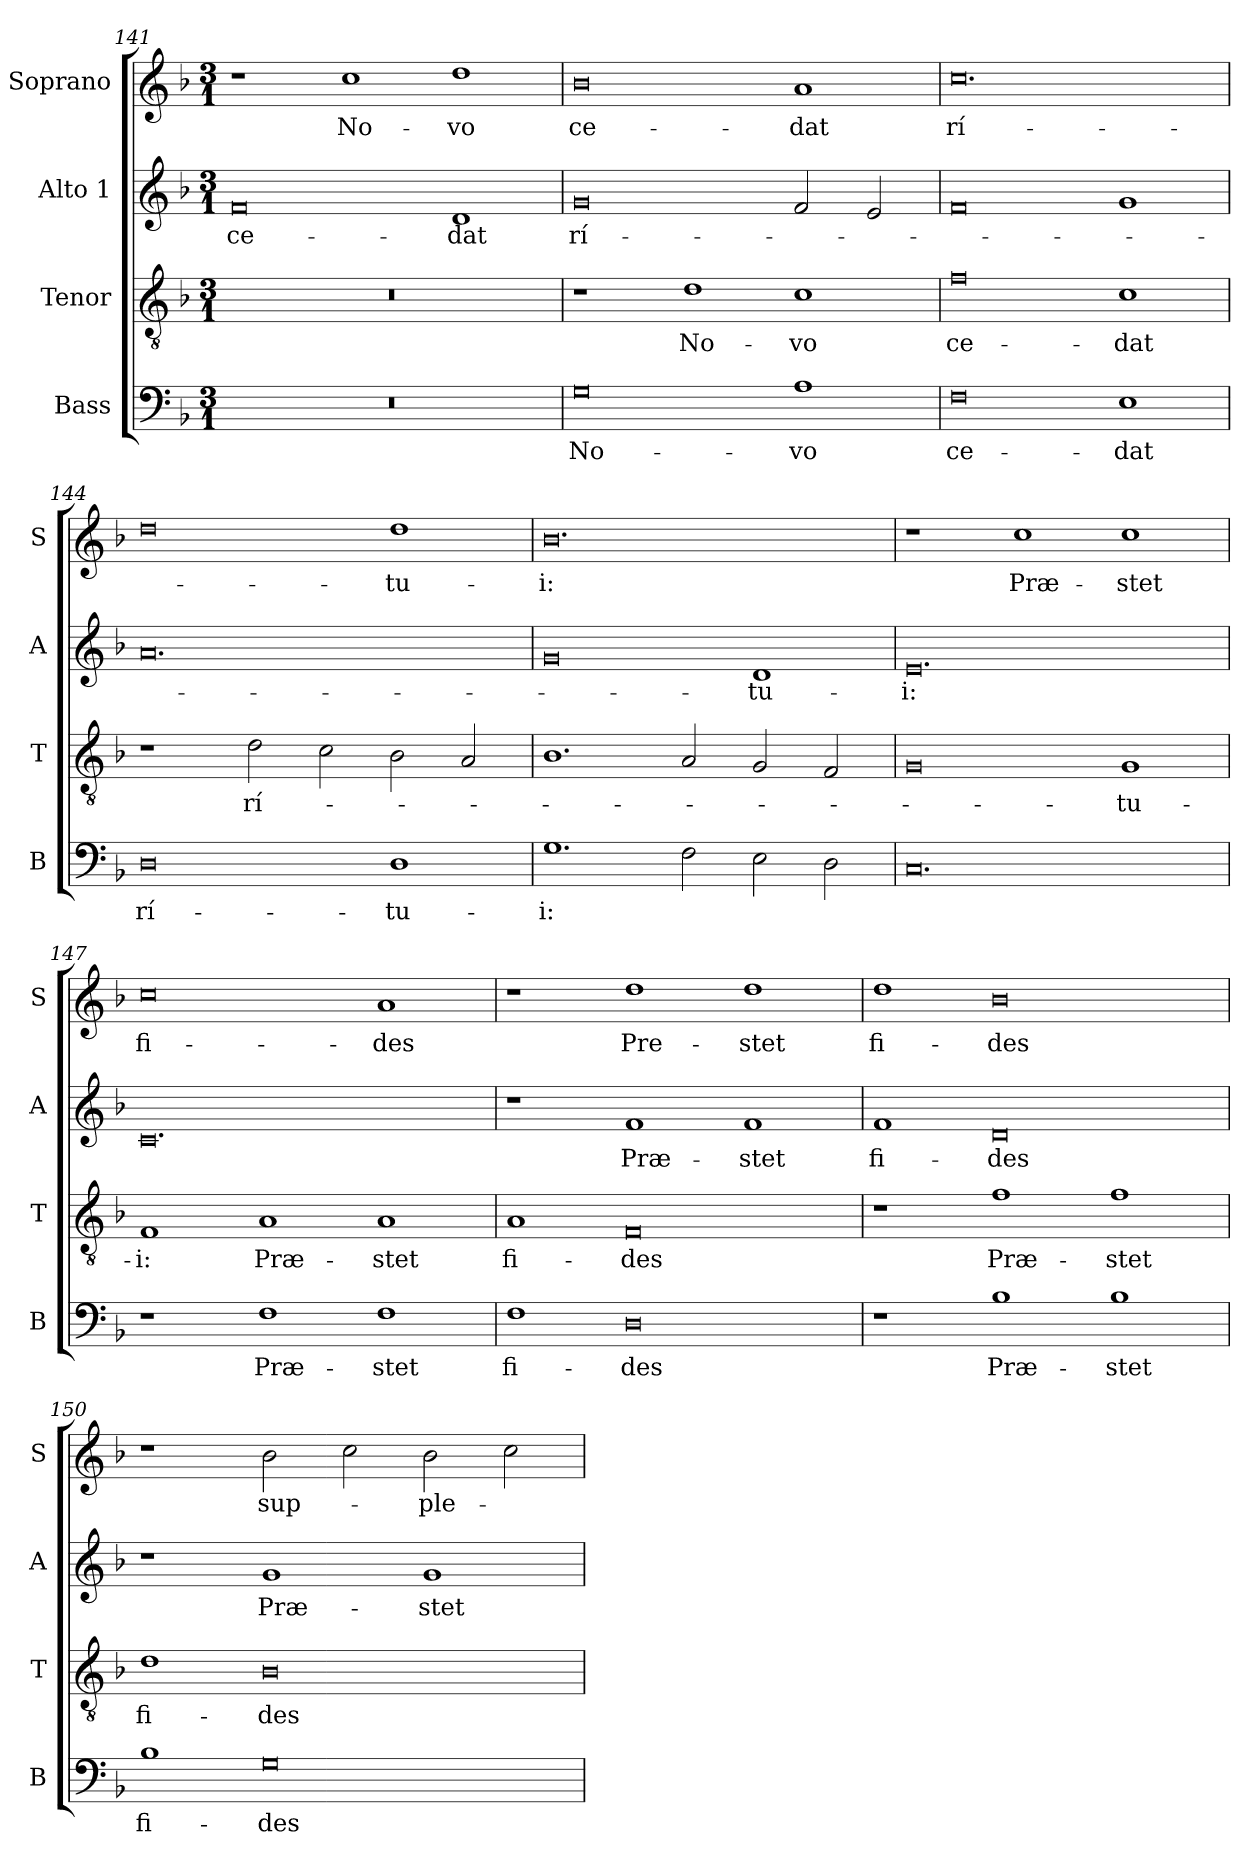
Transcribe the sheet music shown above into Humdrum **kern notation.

**kern	**text	**kern	**text	**kern	**text	**kern	**text
*part4	*part4	*part3	*part3	*part2	*part2	*part1	*part1
*staff4	*staff4	*staff3	*staff3	*staff2	*staff2	*staff1	*staff1
*I"Bass	*	*I"Tenor	*	*I"Alto 1	*	*I"Soprano	*
*I'B	*	*I'T	*	*I'A	*	*I'S	*
*clefF4	*	*clefGv2	*	*clefG2	*	*clefG2	*
*k[b-]	*	*k[b-]	*	*k[b-]	*	*k[b-]	*
*F:	*	*F:	*	*F:	*	*F:	*
*M3/1	*	*M3/1	*	*M3/1	*	*M3/1	*
=141	=141	=141	=141	=141	=141	=141	=141
0.r	.	0.r	.	0f	ce-	1r	.
.	.	.	.	.	.	1cc	No-
.	.	.	.	1d	-dat	1dd	-vo
=142	=142	=142	=142	=142	=142	=142	=142
0G	No-	1r	.	0g	rí-	0b-	ce-
.	.	1d	No-	.	.	.	.
1A	-vo	1c	-vo	2f/	.	1a	-dat
.	.	.	.	2e/	.	.	.
=143	=143	=143	=143	=143	=143	=143	=143
0F	ce-	0f	ce-	0f	.	0.cc	rí-
1E	-dat	1c	-dat	1g	.	.	.
=144	=144	=144	=144	=144	=144	=144	=144
0D	rí-	1r	.	0.a	.	0dd	.
.	.	2d\	rí-	.	.	.	.
.	.	2c\	.	.	.	.	.
1D	-tu-	2B-\	.	.	.	1dd	-tu-
.	.	2A/	.	.	.	.	.
=145	=145	=145	=145	=145	=145	=145	=145
1.G	-i:	1.B-	.	0g	.	0.b-	-i:
2F\	.	2A/	.	.	.	.	.
2E\	.	2G/	.	1d	-tu-	.	.
2D\	.	2F/	.	.	.	.	.
=146	=146	=146	=146	=146	=146	=146	=146
0.C	.	0G	.	0.e	-i:	1r	.
.	.	.	.	.	.	1cc	Præ-
.	.	1G	-tu-	.	.	1cc	-stet
=147	=147	=147	=147	=147	=147	=147	=147
1r	.	1F	-i:	0.c	.	0cc	fi-
1F	Præ-	1A	Præ-	.	.	.	.
1F	-stet	1A	-stet	.	.	1a	-des
=148	=148	=148	=148	=148	=148	=148	=148
1F	fi-	1A	fi-	1r	.	1r	.
0D	-des	0F	-des	1f	Præ-	1dd	Pre-
.	.	.	.	1f	-stet	1dd	-stet
=149	=149	=149	=149	=149	=149	=149	=149
1r	.	1r	.	1f	fi-	1dd	fi-
1B-	Præ-	1f	Præ-	0d	-des	0b-	-des
1B-	-stet	1f	-stet	.	.	.	.
!!LO:LB:g=z
=150	=150	=150	=150	=150	=150	=150	=150
1B-	fi-	1d	fi-	1r	.	1r	.
0G	-des	0B-	-des	1g	Præ-	2b-\	sup-
.	.	.	.	.	.	2cc\	.
.	.	.	.	1g	-stet	2b-\	-ple-
.	.	.	.	.	.	2cc\	.
=	=	=	=	=	=	=	=
*-	*-	*-	*-	*-	*-	*-	*-
